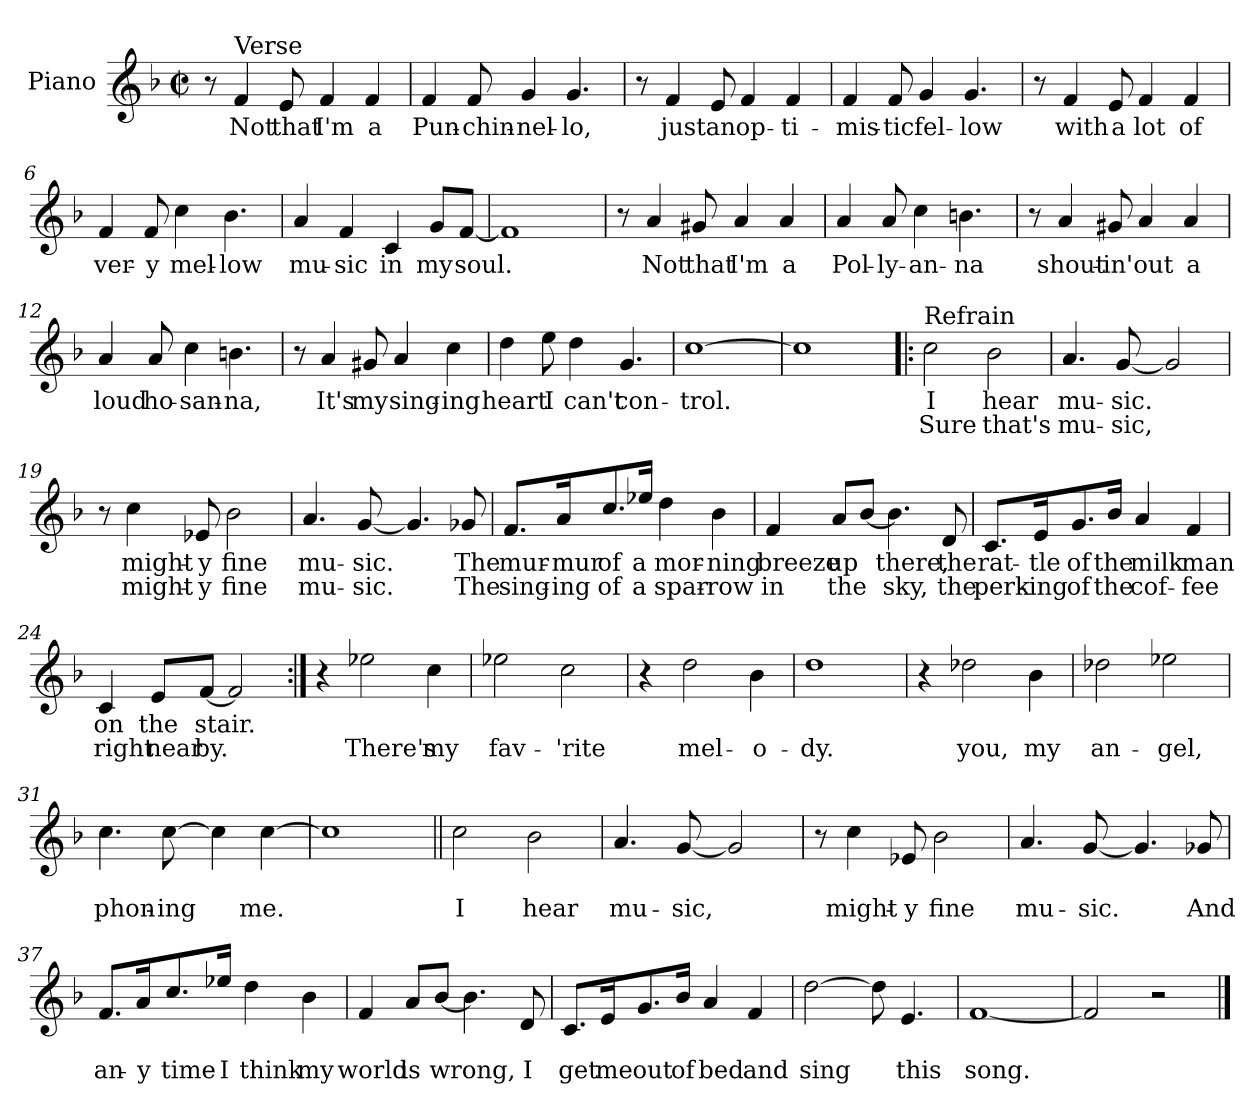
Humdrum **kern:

**kern	**text	**text
*part1	*part1	*part1
*staff1	*staff1	*staff1
*I"Piano	*	*
*I'Pno	*	*
*clefG2	*	*
*k[b-]	*	*
*F:	*	*
*M2/2	*	*
*met(c|)	*	*
=1	=1	=1
8r	.	.
!LO:TX:a:t=Verse	!	!
4f/	Not	.
8e/	that	.
4f/	I'm	.
4f/	a	.
=2	=2	=2
4f/	Pun-	.
8f/	-chin-	.
4g/	-nel-	.
4.g/	-lo,	.
=3	=3	=3
8r	.	.
4f/	just	.
8e/	an	.
4f/	op-	.
4f/	-ti-	.
!!LO:LB:g=z
=4	=4	=4
4f/	-mis-	.
8f/	-tic	.
4g/	fel-	.
4.g/	-low	.
=5	=5	=5
8r	.	.
4f/	with	.
8e/	a	.
4f/	lot	.
4f/	of	.
=6	=6	=6
4f/	ver-	.
8f/	-y	.
4cc\	mel-	.
4.b-\	-low	.
!!LO:LB:g=z
=7	=7	=7
4a/	mu-	.
4f/	-sic	.
4c/	in	.
8g/L	my	.
[8f/J	soul.	.
=8	=8	=8
1f]	.	.
=9	=9	=9
8r	.	.
4a/	Not	.
8g#X/	that	.
4a/	I'm	.
4a/	a	.
=10	=10	=10
4a/	Pol-	.
8a/	-ly-	.
4cc\	-an-	.
4.bn\	-na	.
!!LO:LB:g=z
=11	=11	=11
8r	.	.
4a/	shout-	.
8g#X/	-in'	.
4a/	out	.
4a/	a	.
=12	=12	=12
4a/	loud	.
8a/	ho-	.
4cc\	-san-	.
4.bn\	-na,	.
=13	=13	=13
8r	.	.
4a/	It's	.
8g#X/	my	.
4a/	sing-	.
4cc\	-ing	.
!!LO:LB:g=z
=14	=14	=14
4dd\	heart	.
8ee\	I	.
4dd\	can't	.
4.g/	con-	.
=15	=15	=15
[1cc	-trol.	.
=16	=16	=16
1cc]	.	.
=17!|:	=17!|:	=17!|:
!LO:TX:a:t=Refrain	!	!
2cc\	I	Sure
2b-\	hear	that's
=18	=18	=18
4.a/	mu-	mu-
[8g/	-sic.	-sic,
2g/]	.	.
!!LO:LB:g=z
=19	=19	=19
8r	.	.
4cc\	might-	might-
8e-X/	-y	-y
2b-\	fine	fine
=20	=20	=20
4.a/	mu-	mu-
[8g/	-sic.	-sic.
4.g/]	.	.
8g-X/	The	The
=21	=21	=21
8.f/L	mur-	sing-
16a/K	-mur	-ing
8.cc/	of	of
16ee-X/Jk	a	a
4dd\	mor-	spar-
4b-\	-ning	-row
!!LO:LB:g=z
=22	=22	=22
4f/	breeze	in
8a/L	up	the
[8b-/J	.	.
4.b-\]	there,	sky,
8d/	the	the
=23	=23	=23
8.c/L	rat-	perk-
16e/K	-tle	-ing
8.g/	of	of
16b-/Jk	the	the
4a/	milk	cof-
4f/	man	-fee
=24	=24	=24
4c/	on	right
8e/L	the	near
[8f/J	stair.	by.
2f/]	.	.
!!LO:PB:g=z
=25:|!	=25:|!	=25:|!
4r	.	.
2ee-X\	.	There's
4cc\	.	my
=26	=26	=26
2ee-X\	.	fav-
2cc\	.	-'rite
=27	=27	=27
4r	.	.
2dd\	.	mel-
4b-\	.	-o-
=28	=28	=28
1dd	.	-dy.
=29	=29	=29
4r	.	.
2dd-X\	.	you,
4b-\	.	my
=30	=30	=30
2dd-X\	.	an-
2ee-X\	.	-gel,
!!LO:LB:g=z
=31	=31	=31
4.cc\	.	phon-
[8cc\	.	-ing
4cc\]	.	.
[4cc\	.	me.
=32	=32	=32
1cc]	.	.
=33||	=33||	=33||
2cc\	.	I
2b-\	.	hear
=34	=34	=34
4.a/	.	mu-
[8g/	.	-sic,
2g/]	.	.
=35	=35	=35
8r	.	.
4cc\	.	might-
8e-X/	.	-y
2b-\	.	fine
!!LO:LB:g=z
=36	=36	=36
4.a/	.	mu-
[8g/	.	-sic.
4.g/]	.	.
8g-X/	.	And
=37	=37	=37
8.f/L	.	an-
16a/K	.	-y
8.cc/	.	time
16ee-X/Jk	.	I
4dd\	.	think
4b-\	.	my
!!LO:LB:g=z
=38	=38	=38
4f/	.	world
8a/L	.	is
[8b-/J	.	wrong,
4.b-\]	.	.
8d/	.	I
=39	=39	=39
8.c/L	.	get
16e/K	.	me
8.g/	.	out
16b-/Jk	.	of
4a/	.	bed
4f/	.	and
=40	=40	=40
[2dd\	.	sing
8dd\]	.	.
4.e/	.	this
!!LO:LB:g=z
=41	=41	=41
[1f	.	song.
=42	=42	=42
2f/]	.	.
2r	.	.
==	==	==
*-	*-	*-
